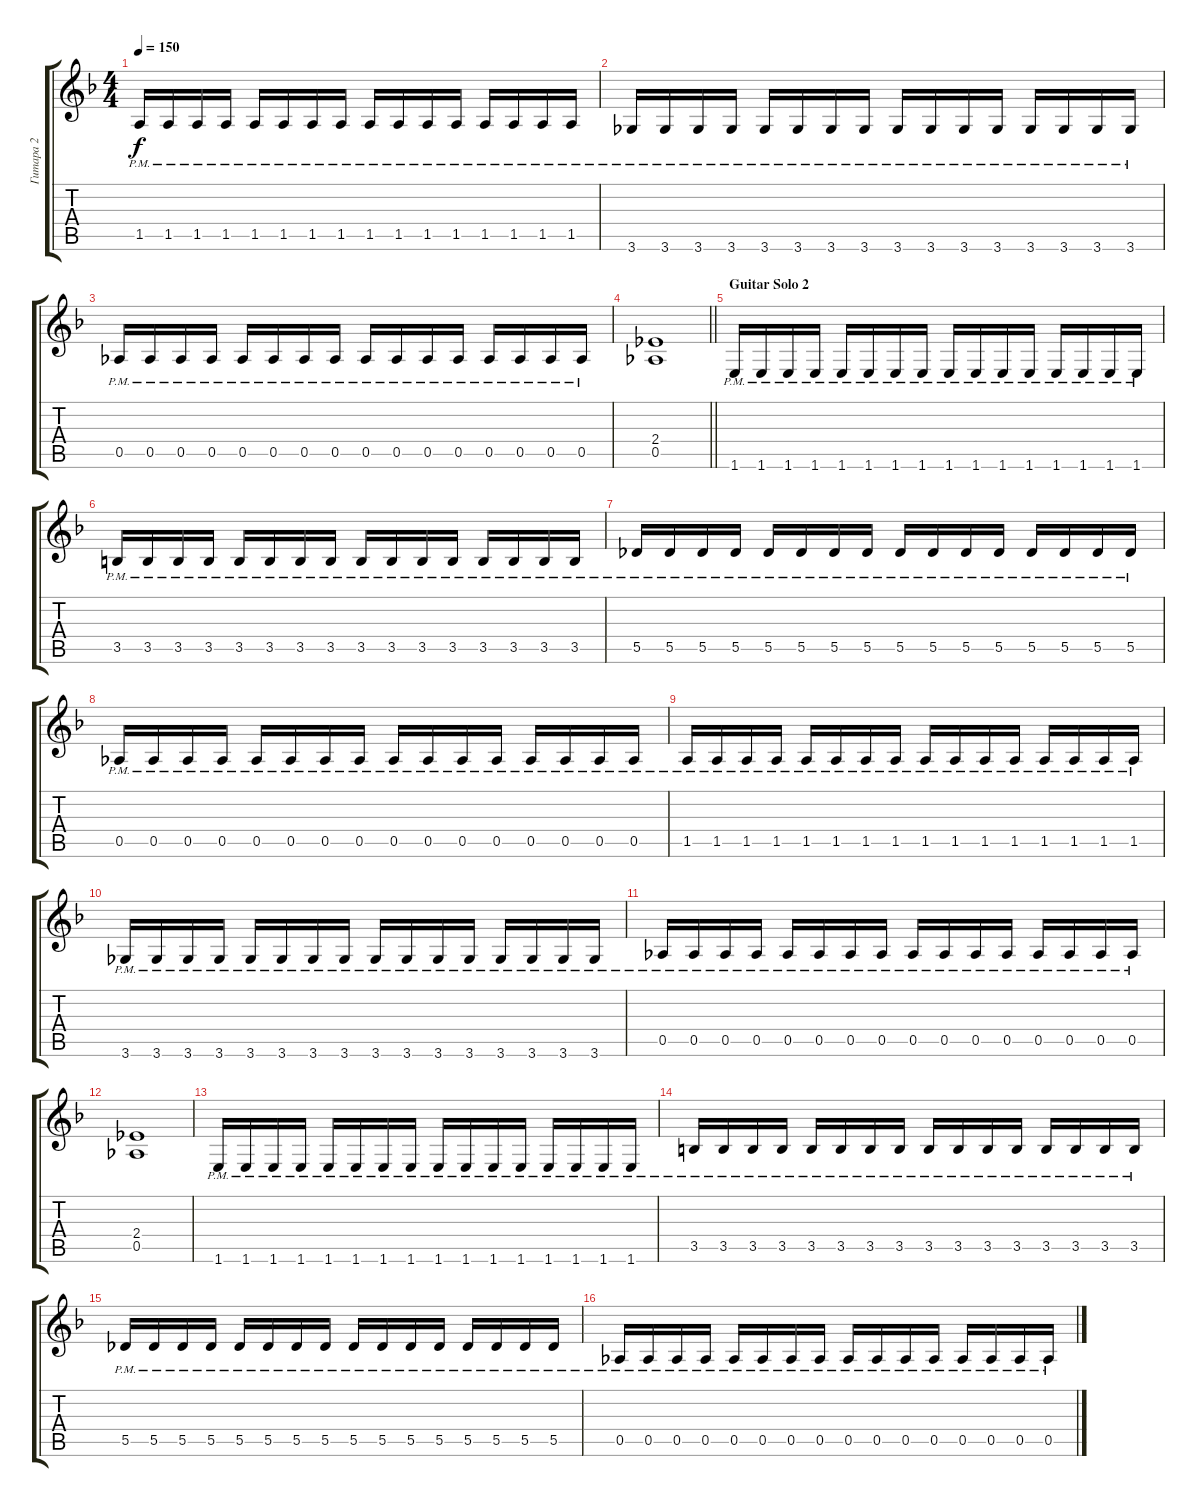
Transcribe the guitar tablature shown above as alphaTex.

\track ("Гитара 2" "Гитара 2") {instrument distortionguitar}
\staff {score tabs}
\tuning (Eb4 Bb3 Gb3 Db3 Ab2 Eb2) {hide}
\ts (4 4)
\tempo 150
\clef g2
\ks dminor
1.5{pm}.16{dy f} 1.5{pm}.16 1.5{pm}.16 1.5{pm}.16 1.5{pm}.16 1.5{pm}.16 1.5{pm}.16 1.5{pm}.16 1.5{pm}.16 1.5{pm}.16 1.5{pm}.16 1.5{pm}.16 1.5{pm}.16 1.5{pm}.16 1.5{pm}.16 1.5{pm}.16 |
3.6{pm}.16 3.6{pm}.16 3.6{pm}.16 3.6{pm}.16 3.6{pm}.16 3.6{pm}.16 3.6{pm}.16 3.6{pm}.16 3.6{pm}.16 3.6{pm}.16 3.6{pm}.16 3.6{pm}.16 3.6{pm}.16 3.6{pm}.16 3.6{pm}.16 3.6{pm}.16 |
0.5{pm}.16 0.5{pm}.16 0.5{pm}.16 0.5{pm}.16 0.5{pm}.16 0.5{pm}.16 0.5{pm}.16 0.5{pm}.16 0.5{pm}.16 0.5{pm}.16 0.5{pm}.16 0.5{pm}.16 0.5{pm}.16 0.5{pm}.16 0.5{pm}.16 0.5{pm}.16 |
\barLineRight lightlight
(2.4 0.5).1 |
\section ("" "Guitar Solo 2")
1.6{pm}.16 1.6{pm}.16 1.6{pm}.16 1.6{pm}.16 1.6{pm}.16 1.6{pm}.16 1.6{pm}.16 1.6{pm}.16 1.6{pm}.16 1.6{pm}.16 1.6{pm}.16 1.6{pm}.16 1.6{pm}.16 1.6{pm}.16 1.6{pm}.16 1.6{pm}.16 |
3.5{pm}.16 3.5{pm}.16 3.5{pm}.16 3.5{pm}.16 3.5{pm}.16 3.5{pm}.16 3.5{pm}.16 3.5{pm}.16 3.5{pm}.16 3.5{pm}.16 3.5{pm}.16 3.5{pm}.16 3.5{pm}.16 3.5{pm}.16 3.5{pm}.16 3.5{pm}.16 |
5.5{pm}.16 5.5{pm}.16 5.5{pm}.16 5.5{pm}.16 5.5{pm}.16 5.5{pm}.16 5.5{pm}.16 5.5{pm}.16 5.5{pm}.16 5.5{pm}.16 5.5{pm}.16 5.5{pm}.16 5.5{pm}.16 5.5{pm}.16 5.5{pm}.16 5.5{pm}.16 |
0.5{pm}.16 0.5{pm}.16 0.5{pm}.16 0.5{pm}.16 0.5{pm}.16 0.5{pm}.16 0.5{pm}.16 0.5{pm}.16 0.5{pm}.16 0.5{pm}.16 0.5{pm}.16 0.5{pm}.16 0.5{pm}.16 0.5{pm}.16 0.5{pm}.16 0.5{pm}.16 |
1.5{pm}.16 1.5{pm}.16 1.5{pm}.16 1.5{pm}.16 1.5{pm}.16 1.5{pm}.16 1.5{pm}.16 1.5{pm}.16 1.5{pm}.16 1.5{pm}.16 1.5{pm}.16 1.5{pm}.16 1.5{pm}.16 1.5{pm}.16 1.5{pm}.16 1.5{pm}.16 |
3.6{pm}.16 3.6{pm}.16 3.6{pm}.16 3.6{pm}.16 3.6{pm}.16 3.6{pm}.16 3.6{pm}.16 3.6{pm}.16 3.6{pm}.16 3.6{pm}.16 3.6{pm}.16 3.6{pm}.16 3.6{pm}.16 3.6{pm}.16 3.6{pm}.16 3.6{pm}.16 |
0.5{pm}.16 0.5{pm}.16 0.5{pm}.16 0.5{pm}.16 0.5{pm}.16 0.5{pm}.16 0.5{pm}.16 0.5{pm}.16 0.5{pm}.16 0.5{pm}.16 0.5{pm}.16 0.5{pm}.16 0.5{pm}.16 0.5{pm}.16 0.5{pm}.16 0.5{pm}.16 |
(2.4 0.5).1 |
1.6{pm}.16 1.6{pm}.16 1.6{pm}.16 1.6{pm}.16 1.6{pm}.16 1.6{pm}.16 1.6{pm}.16 1.6{pm}.16 1.6{pm}.16 1.6{pm}.16 1.6{pm}.16 1.6{pm}.16 1.6{pm}.16 1.6{pm}.16 1.6{pm}.16 1.6{pm}.16 |
3.5{pm}.16 3.5{pm}.16 3.5{pm}.16 3.5{pm}.16 3.5{pm}.16 3.5{pm}.16 3.5{pm}.16 3.5{pm}.16 3.5{pm}.16 3.5{pm}.16 3.5{pm}.16 3.5{pm}.16 3.5{pm}.16 3.5{pm}.16 3.5{pm}.16 3.5{pm}.16 |
5.5{pm}.16 5.5{pm}.16 5.5{pm}.16 5.5{pm}.16 5.5{pm}.16 5.5{pm}.16 5.5{pm}.16 5.5{pm}.16 5.5{pm}.16 5.5{pm}.16 5.5{pm}.16 5.5{pm}.16 5.5{pm}.16 5.5{pm}.16 5.5{pm}.16 5.5{pm}.16 |
0.5{pm}.16 0.5{pm}.16 0.5{pm}.16 0.5{pm}.16 0.5{pm}.16 0.5{pm}.16 0.5{pm}.16 0.5{pm}.16 0.5{pm}.16 0.5{pm}.16 0.5{pm}.16 0.5{pm}.16 0.5{pm}.16 0.5{pm}.16 0.5{pm}.16 0.5{pm}.16
